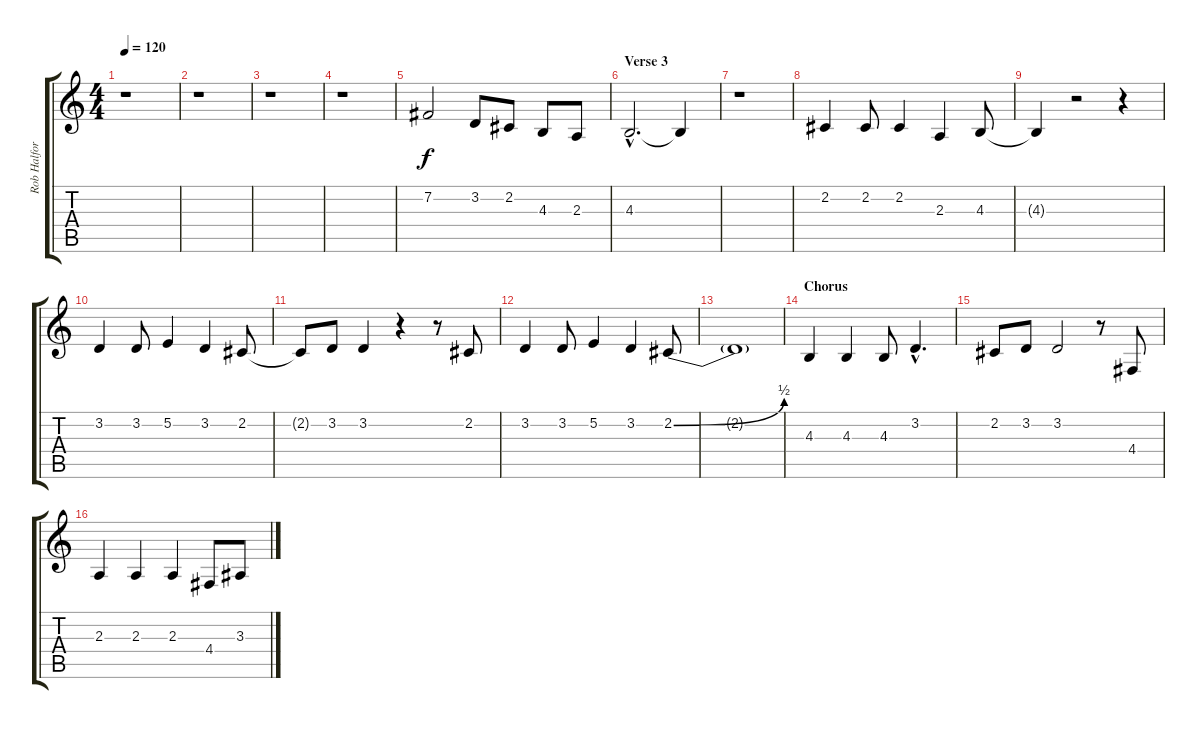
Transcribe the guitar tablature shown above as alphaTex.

\track ("Rob Halford" "Rob Halfor") {instrument clarinet}
\staff {score tabs}
\tuning (E4 B3 G3 D3 A2 E2) {hide}
\ts (4 4)
\tempo 120
\clef g2
\ks c
r.1{dy f} |
r.1 |
r.1 |
r.1 |
7.2.2 3.2.8 2.2.8 4.3.8 2.3.8 |
\section ("" "Verse 3")
4.3{hac}.2{d} 4.3{t}.4 |
r.1 |
2.2.4 2.2.8 2.2.4 2.3.4 4.3.8 |
4.3{t}.4 r.2 r.4 |
3.2.4 3.2.8 5.2.4 3.2.4 2.2.8 |
2.2{t}.8 3.2.8 3.2.4 r.4 r.8 2.2.8 |
3.2.4 3.2.8 5.2.4 3.2.4 2.2{be (bend 0 0 60 2)}.8 |
2.2{t}.1 |
\section ("" "Chorus")
4.3.4 4.3.4 4.3.8 3.2{hac}.4{d} |
2.2.8 3.2.8 3.2.2 r.8 4.4.8 |
2.3.4 2.3.4 2.3.4 4.4.8 3.3.8
